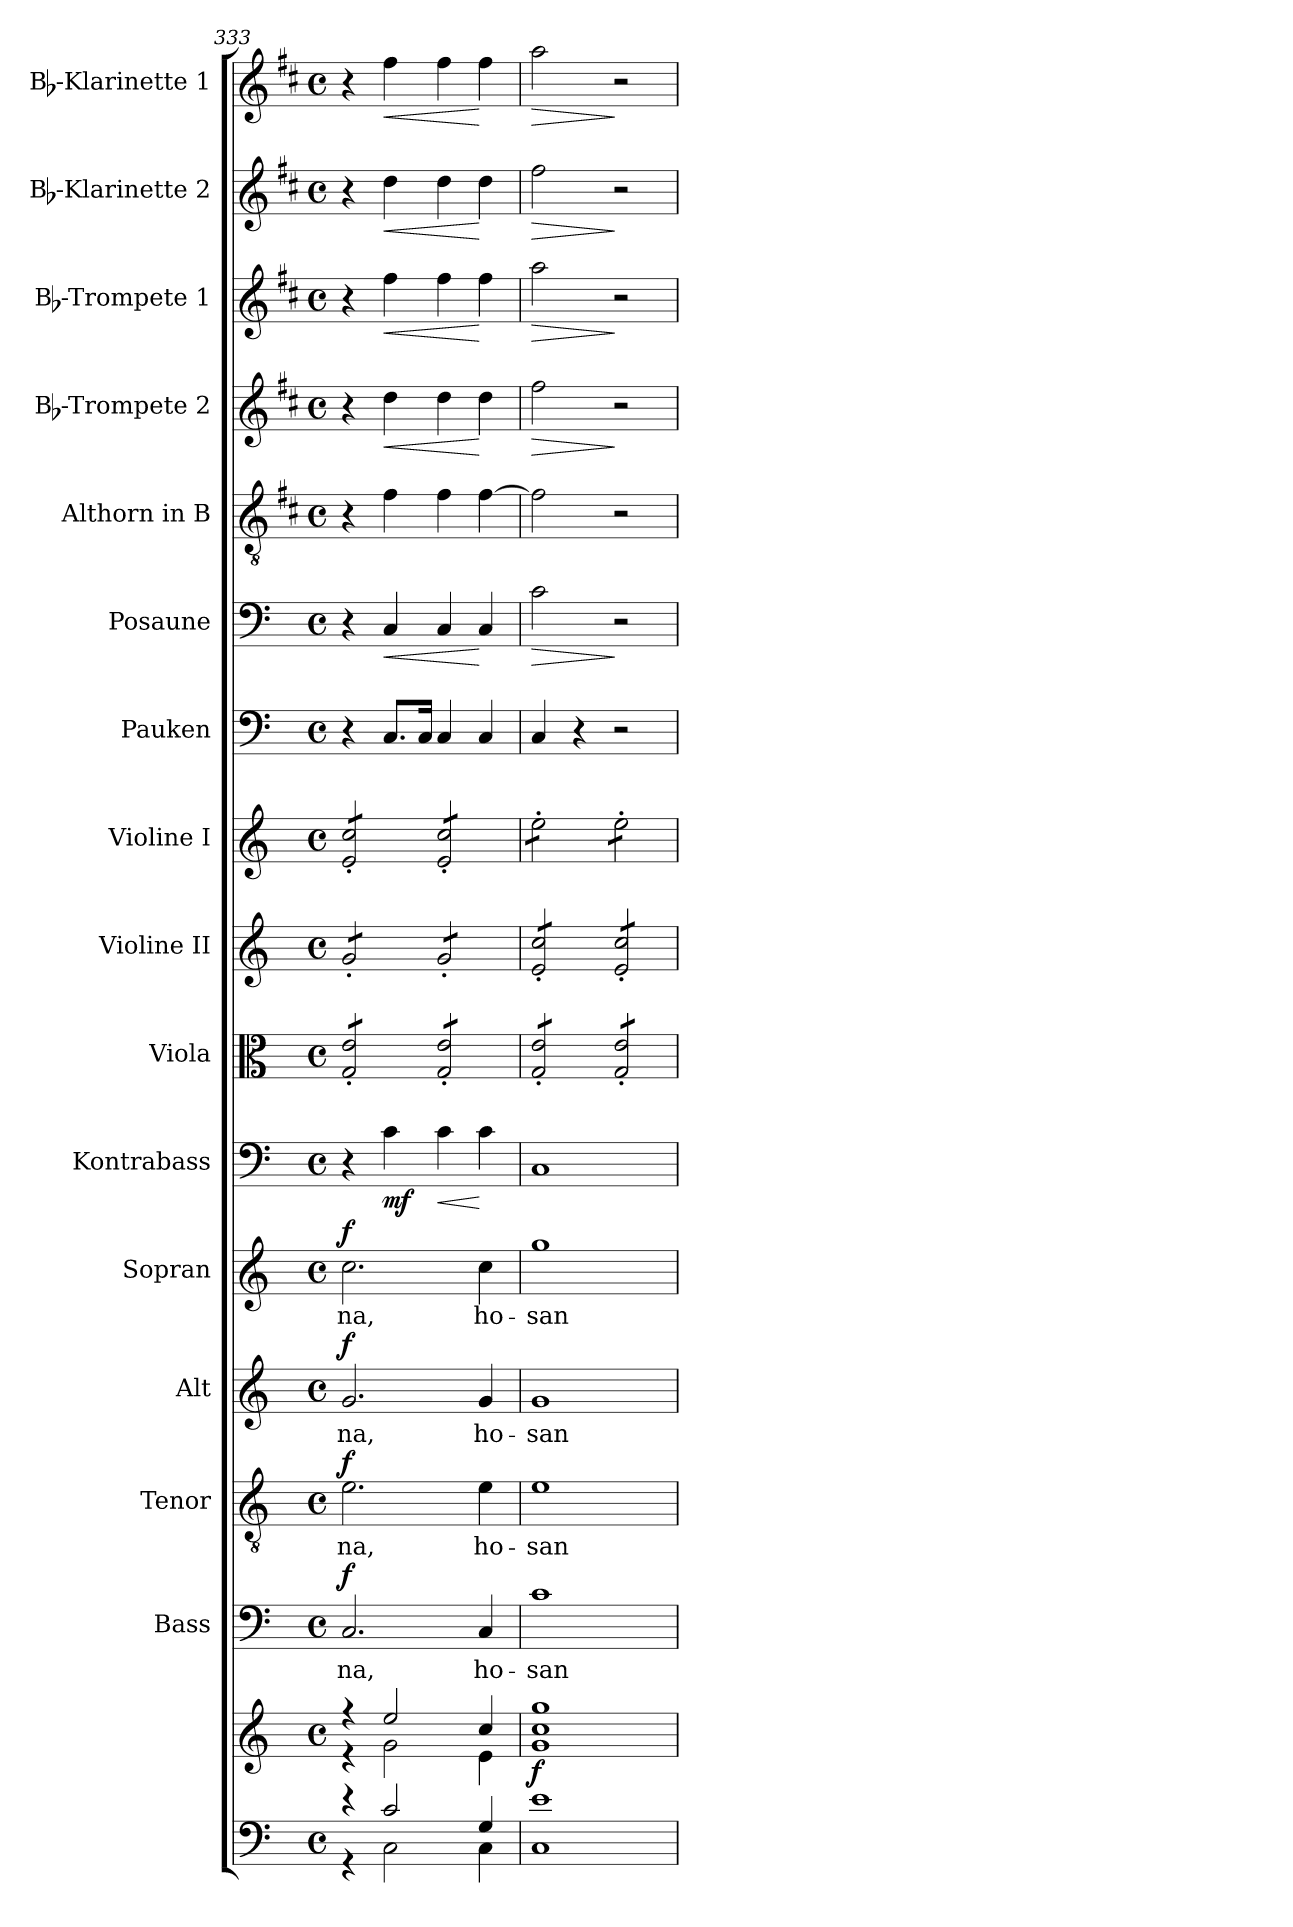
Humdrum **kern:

**kern	**kern	**dynam	**kern	**text	**dynam	**kern	**text	**dynam	**kern	**text	**dynam	**kern	**text	**dynam	**kern	**dynam	**kern	**kern	**kern	**kern	**kern	**dynam	**kern	**kern	**dynam	**kern	**dynam	**kern	**dynam	**kern	**dynam
*part16	*part16	*part16	*part15	*part15	*part15	*part14	*part14	*part14	*part13	*part13	*part13	*part12	*part12	*part12	*part11	*part11	*part10	*part9	*part8	*part7	*part6	*part6	*part5	*part4	*part4	*part3	*part3	*part2	*part2	*part1	*part1
*staff17	*staff16	*staff16/17	*staff15	*staff15	*staff15	*staff14	*staff14	*staff14	*staff13	*staff13	*staff13	*staff12	*staff12	*staff12	*staff11	*staff11	*staff10	*staff9	*staff8	*staff7	*staff6	*staff6	*staff5	*staff4	*staff4	*staff3	*staff3	*staff2	*staff2	*staff1	*staff1
*	*	*	*I"Bass	*	*	*I"Tenor	*	*	*I"Alt	*	*	*I"Sopran	*	*	*I"Kontrabass	*	*I"Viola	*I"Violine II	*I"Violine I	*I"Pauken	*I"Posaune	*	*I"Althorn in B	*I"Bb-Trompete 2	*	*I"Bb-Trompete 1	*	*I"Bb-Klarinette 2	*	*I"Bb-Klarinette 1	*
*	*	*	*I'B.	*	*	*I'T.	*	*	*I'A.	*	*	*I'S.	*	*	*I'Kb.	*	*I'Vla.	*I'Vl. II	*I'Vl. I	*I'Pk.	*I'Pos.	*	*	*I'Bb Trp. 2	*	*I'Bb Trp. 1	*	*I'Bb Kl. 2	*	*I'Bb Kl. 1	*
*clefF4	*clefG2	*	*clefF4	*	*	*clefGv2	*	*	*clefG2	*	*	*clefG2	*	*	*clefF4	*	*clefC3	*clefG2	*clefG2	*clefF4	*clefF4	*	*clefGv2	*clefG2	*	*clefG2	*	*clefG2	*	*clefG2	*
*	*	*	*	*	*	*	*	*	*	*	*	*	*	*	*ITrd7c12	*	*	*	*	*	*	*	*ITrd1c2	*ITrd1c2	*	*ITrd1c2	*	*ITrd1c2	*	*ITrd1c2	*
*k[]	*k[]	*	*k[]	*	*	*k[]	*	*	*k[]	*	*	*k[]	*	*	*k[]	*	*k[]	*k[]	*k[]	*k[]	*k[]	*	*k[]	*k[]	*	*k[]	*	*k[]	*	*k[]	*
*C:	*C:	*	*C:	*	*	*C:	*	*	*C:	*	*	*C:	*	*	*C:	*	*C:	*C:	*C:	*C:	*C:	*	*C:	*C:	*	*C:	*	*C:	*	*C:	*
*M4/4	*M4/4	*	*M4/4	*	*	*M4/4	*	*	*M4/4	*	*	*M4/4	*	*	*M4/4	*	*M4/4	*M4/4	*M4/4	*M4/4	*M4/4	*	*M4/4	*M4/4	*	*M4/4	*	*M4/4	*	*M4/4	*
*met(c)	*met(c)	*	*met(c)	*	*	*met(c)	*	*	*met(c)	*	*	*met(c)	*	*	*met(c)	*	*met(c)	*met(c)	*met(c)	*met(c)	*met(c)	*	*met(c)	*met(c)	*	*met(c)	*	*met(c)	*	*met(c)	*
=333	=333	=333	=333	=333	=333	=333	=333	=333	=333	=333	=333	=333	=333	=333	=333	=333	=333	=333	=333	=333	=333	=333	=333	=333	=333	=333	=333	=333	=333	=333	=333
*^	*^	*	*	*	*	*	*	*	*	*	*	*	*	*	*	*	*	*	*	*	*	*	*	*	*	*	*	*	*	*	*
!	!	!	!	!	!	!LO:LY:b	!LO:DY:a	!	!LO:LY:b	!LO:DY:a	!	!LO:LY:b	!LO:DY:a	!	!LO:LY:b	!LO:DY:a	!	!	!	!	!	!	!	!	!	!	!	!	!	!	!	!	!
*	*	*	*	*	*	*	*	*	*	*	*	*	*	*	*	*	*	*	*tremolo	*	*	*	*	*	*	*	*	*	*	*	*	*	*
*	*	*	*	*	*	*	*	*	*	*	*	*	*	*	*	*	*	*	*	*tremolo	*	*	*	*	*	*	*	*	*	*	*	*	*
*	*	*	*	*	*	*	*	*	*	*	*	*	*	*	*	*	*	*	*	*	*tremolo	*	*	*	*	*	*	*	*	*	*	*	*
4r	4r	4r	4r	.	2.C/	-na,	f	2.e\	-na,	f	2.g/	-na,	f	2.cc\	-na,	f	4r	.	8G/'< 8e/'<L	8g'>/L	8e/'> 8cc/'>L	4r	4r	.	4r	4r	.	4r	.	4r	.	4r	.
.	.	.	.	.	.	.	.	.	.	.	.	.	.	.	.	.	.	.	8G/'< 8e/'<	8g'>/	8e/'> 8cc/'>	.	.	.	.	.	.	.	.	.	.	.	.
!	!	!	!	!	!	!	!	!	!	!	!	!	!	!	!	!	!	!LO:DY:b	!	!	!	!	!	!LO:HP:b	!	!	!LO:HP:b	!	!LO:HP:b	!	!LO:HP:b	!	!LO:HP:b
2c/	2C\	2ee/	2g\	.	.	.	.	.	.	.	.	.	.	.	.	.	4C\	mf	8G/'< 8e/'<	8g'>/	8e/'> 8cc/'>	8.C/L	4C/	<	4e\	4cc\	<	4ee\	<	4cc\	<	4ee\	<
.	.	.	.	.	.	.	.	.	.	.	.	.	.	.	.	.	.	.	8G/'< 8e/'<J	8g'>/J	8e/'> 8cc/'>J	.	.	.	.	.	.	.	.	.	.	.	.
.	.	.	.	.	.	.	.	.	.	.	.	.	.	.	.	.	.	.	.	.	.	16C/Jk	.	.	.	.	.	.	.	.	.	.	.
!	!	!	!	!	!	!	!	!	!	!	!	!	!	!	!	!	!	!LO:HP:b	!	!	!	!	!	!	!	!	!	!	!	!	!	!	!
.	.	.	.	.	.	.	.	.	.	.	.	.	.	.	.	.	4C\	<	8G/'< 8e/'<L	8g'>/L	8e/'> 8cc/'>L	4C/	4C/	.	4e\	4cc\	.	4ee\	.	4cc\	.	4ee\	.
.	.	.	.	.	.	.	.	.	.	.	.	.	.	.	.	.	.	.	8G/'< 8e/'<	8g'>/	8e/'> 8cc/'>	.	.	.	.	.	.	.	.	.	.	.	.
!	!	!	!	!	!	!LO:LY:b	!	!	!LO:LY:b	!	!	!LO:LY:b	!	!	!LO:LY:b	!	!	!	!	!	!	!	!	!	!	!	!	!	!	!	!	!	!
4G/	4C\	4cc/	4e\	.	4C/	ho-	.	4e\	ho-	.	4g/	ho-	.	4cc\	ho-	.	4C\	[	8G/'< 8e/'<	8g'>/	8e/'> 8cc/'>	4C/	4C/	[	[4e\	4cc\	[	4ee\	[	4cc\	[	4ee\	[
.	.	.	.	.	.	.	.	.	.	.	.	.	.	.	.	.	.	.	8G/'< 8e/'<J	8g'>/J	8e/'> 8cc/'>J	.	.	.	.	.	.	.	.	.	.	.	.
=334	=334	=334	=334	=334	=334	=334	=334	=334	=334	=334	=334	=334	=334	=334	=334	=334	=334	=334	=334	=334	=334	=334	=334	=334	=334	=334	=334	=334	=334	=334	=334	=334	=334
!	!	!	!	!LO:DY:b	!	!LO:LY:b	!	!	!LO:LY:b	!	!	!LO:LY:b	!	!	!LO:LY:b	!	!	!	!	!	!	!	!	!LO:HP:b	!	!	!LO:HP:b	!	!LO:HP:b	!	!LO:HP:b	!	!LO:HP:b
1e	1C	1cc 1gg	1g	f	1c	-san-	.	1e	-san-	.	1g	-san-	.	1gg	-san-	.	1CC	.	8G/'< 8e/'<L	8e/'> 8cc/'>L	8ee'<\L	4C/	2c\	>	2e\]	2ee\	>	2gg\	>	2ee\	>	2gg\	>
.	.	.	.	.	.	.	.	.	.	.	.	.	.	.	.	.	.	.	8G/'< 8e/'<	8e/'> 8cc/'>	8ee'<\	.	.	.	.	.	.	.	.	.	.	.	.
.	.	.	.	.	.	.	.	.	.	.	.	.	.	.	.	.	.	.	8G/'< 8e/'<	8e/'> 8cc/'>	8ee'<\	4r	.	.	.	.	.	.	.	.	.	.	.
.	.	.	.	.	.	.	.	.	.	.	.	.	.	.	.	.	.	.	8G/'< 8e/'<J	8e/'> 8cc/'>J	8ee'<\J	.	.	.	.	.	.	.	.	.	.	.	.
.	.	.	.	.	.	.	.	.	.	.	.	.	.	.	.	.	.	.	8G/'< 8e/'<L	8e/'> 8cc/'>L	8ee'<\L	2r	2r	]	2r	2r	]	2r	]	2r	]	2r	]
.	.	.	.	.	.	.	.	.	.	.	.	.	.	.	.	.	.	.	8G/'< 8e/'<	8e/'> 8cc/'>	8ee'<\	.	.	.	.	.	.	.	.	.	.	.	.
.	.	.	.	.	.	.	.	.	.	.	.	.	.	.	.	.	.	.	8G/'< 8e/'<	8e/'> 8cc/'>	8ee'<\	.	.	.	.	.	.	.	.	.	.	.	.
.	.	.	.	.	.	.	.	.	.	.	.	.	.	.	.	.	.	.	8G/'< 8e/'<J	8e/'> 8cc/'>J	8ee'<\J	.	.	.	.	.	.	.	.	.	.	.	.
*	*	*	*	*	*	*	*	*	*	*	*	*	*	*	*	*	*	*	*	*	*Xtremolo	*	*	*	*	*	*	*	*	*	*	*	*
*	*	*	*	*	*	*	*	*	*	*	*	*	*	*	*	*	*	*	*	*Xtremolo	*	*	*	*	*	*	*	*	*	*	*	*	*
*	*	*	*	*	*	*	*	*	*	*	*	*	*	*	*	*	*	*	*Xtremolo	*	*	*	*	*	*	*	*	*	*	*	*	*	*
*v	*v	*	*	*	*	*	*	*	*	*	*	*	*	*	*	*	*	*	*	*	*	*	*	*	*	*	*	*	*	*	*	*	*
*	*v	*v	*	*	*	*	*	*	*	*	*	*	*	*	*	*	*	*	*	*	*	*	*	*	*	*	*	*	*	*	*	*
=	=	=	=	=	=	=	=	=	=	=	=	=	=	=	=	=	=	=	=	=	=	=	=	=	=	=	=	=	=	=	=
*-	*-	*-	*-	*-	*-	*-	*-	*-	*-	*-	*-	*-	*-	*-	*-	*-	*-	*-	*-	*-	*-	*-	*-	*-	*-	*-	*-	*-	*-	*-	*-
